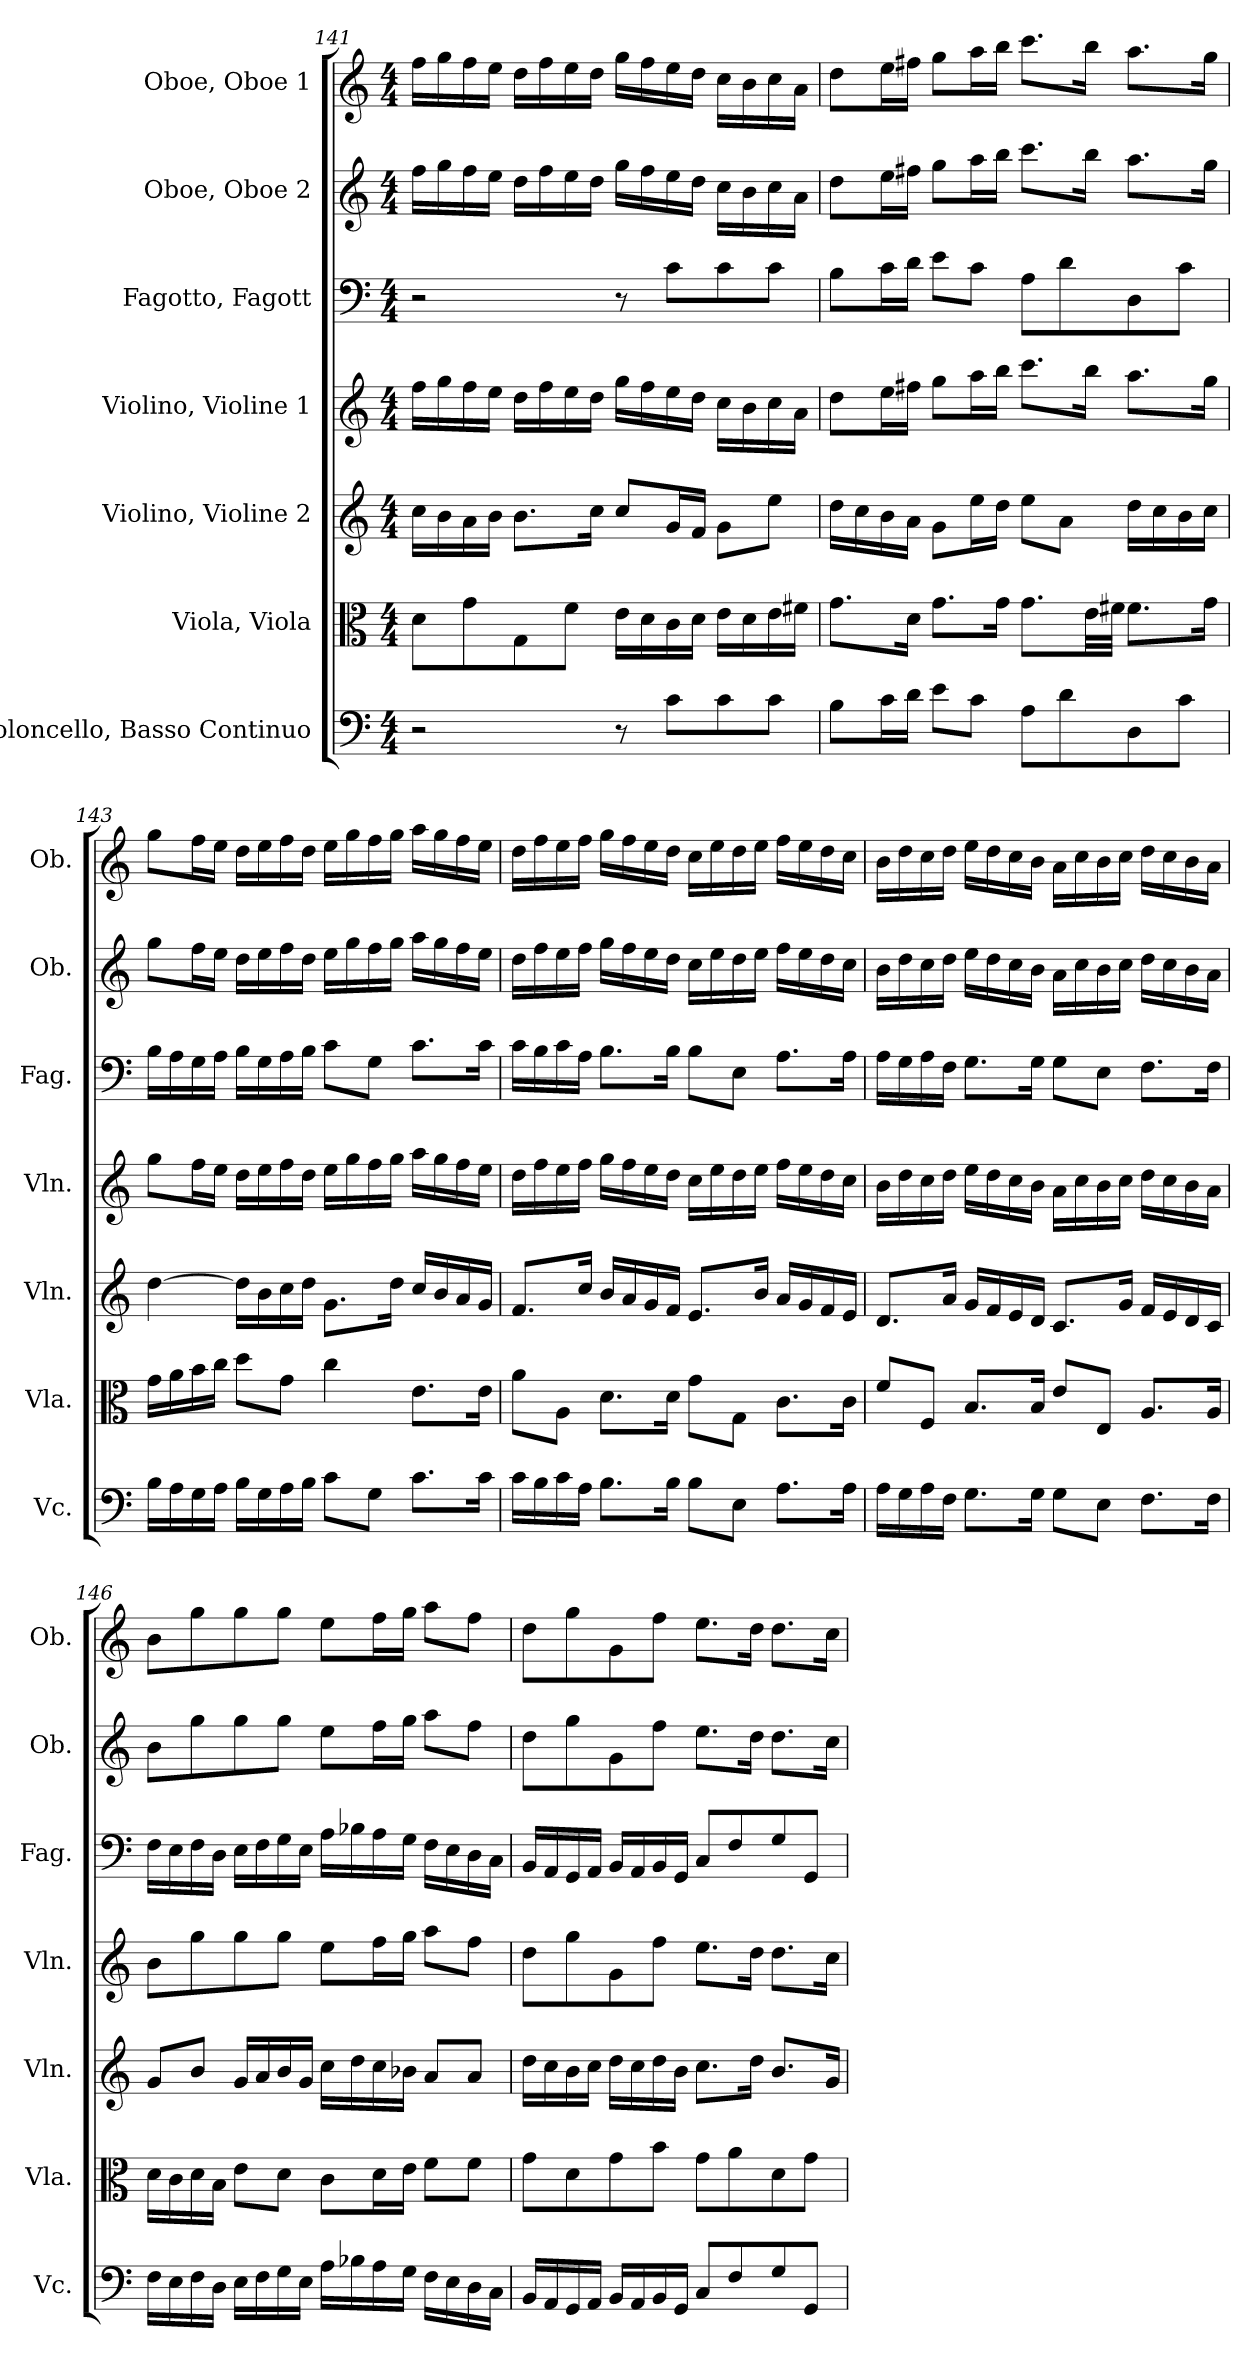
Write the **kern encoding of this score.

**kern	**kern	**kern	**kern	**kern	**kern	**kern
*part7	*part6	*part5	*part4	*part3	*part2	*part1
*staff7	*staff6	*staff5	*staff4	*staff3	*staff2	*staff1
*I"Violoncello, Basso Continuo	*I"Viola, Viola	*I"Violino, Violine 2	*I"Violino, Violine 1	*I"Fagotto, Fagott	*I"Oboe, Oboe 2	*I"Oboe, Oboe 1
*I'Vc.	*I'Vla.	*I'Vln.	*I'Vln.	*I'Fag.	*I'Ob.	*I'Ob.
!!LO:PB:g=z
*clefF4	*clefC3	*clefG2	*clefG2	*clefF4	*clefG2	*clefG2
*k[]	*k[]	*k[]	*k[]	*k[]	*k[]	*k[]
*M4/4	*M4/4	*M4/4	*M4/4	*M4/4	*M4/4	*M4/4
=141	=141	=141	=141	=141	=141	=141
2r	8d\L	16cc\LL	16ff\LL	2r	16ff\LL	16ff\LL
.	.	16b\	16gg\	.	16gg\	16gg\
.	8g\	16a\	16ff\	.	16ff\	16ff\
.	.	16b\JJ	16ee\JJ	.	16ee\JJ	16ee\JJ
.	8G\	8.b\L	16dd\LL	.	16dd\LL	16dd\LL
.	.	.	16ff\	.	16ff\	16ff\
.	8f\J	.	16ee\	.	16ee\	16ee\
.	.	16cc\Jk	16dd\JJ	.	16dd\JJ	16dd\JJ
8r	16e\LL	8cc/L	16gg\LL	8r	16gg\LL	16gg\LL
.	16d\	.	16ff\	.	16ff\	16ff\
8c\L	16c\	16g/L	16ee\	8c\L	16ee\	16ee\
.	16d\JJ	16f/JJ	16dd\JJ	.	16dd\JJ	16dd\JJ
8c\	16e\LL	8g\L	16cc\LL	8c\	16cc\LL	16cc\LL
.	16d\	.	16b\	.	16b\	16b\
8c\J	16e\	8ee\J	16cc\	8c\J	16cc\	16cc\
.	16f#X\JJ	.	16a\JJ	.	16a\JJ	16a\JJ
=142	=142	=142	=142	=142	=142	=142
8B\L	8.g\L	16dd\LL	8dd\L	8B\L	8dd\L	8dd\L
.	.	16cc\	.	.	.	.
16c\L	.	16b\	16ee\L	16c\L	16ee\L	16ee\L
16d\JJ	16d\Jk	16a\JJ	16ff#X\JJ	16d\JJ	16ff#X\JJ	16ff#X\JJ
8e\L	8.g\L	8g\L	8gg\L	8e\L	8gg\L	8gg\L
8c\J	.	16ee\L	16aa\L	8c\J	16aa\L	16aa\L
.	16g\Jk	16dd\JJ	16bb\JJ	.	16bb\JJ	16bb\JJ
8A\L	8.g\L	8ee\L	8.ccc\L	8A\L	8.ccc\L	8.ccc\L
8d\	.	8a\J	.	8d\	.	.
.	32e\LL	.	16bb\Jk	.	16bb\Jk	16bb\Jk
.	32f#X\JJJ	.	.	.	.	.
8D\	8.f#\L	16dd\LL	8.aa\L	8D\	8.aa\L	8.aa\L
.	.	16cc\	.	.	.	.
8c\J	.	16b\	.	8c\J	.	.
.	16g\Jk	16cc\JJ	16gg\Jk	.	16gg\Jk	16gg\Jk
!!LO:PB:g=z
=143	=143	=143	=143	=143	=143	=143
16B\LL	16g\LL	[4dd\	8gg\L	16B\LL	8gg\L	8gg\L
16A\	16a\	.	.	16A\	.	.
16G\	16b\	.	16ff\L	16G\	16ff\L	16ff\L
16A\JJ	16cc\JJ	.	16ee\JJ	16A\JJ	16ee\JJ	16ee\JJ
16B\LL	8dd\L	16dd\LL]	16dd\LL	16B\LL	16dd\LL	16dd\LL
16G\	.	16b\	16ee\	16G\	16ee\	16ee\
16A\	8g\J	16cc\	16ff\	16A\	16ff\	16ff\
16B\JJ	.	16dd\JJ	16dd\JJ	16B\JJ	16dd\JJ	16dd\JJ
8c\L	4cc\	8.g\L	16ee\LL	8c\L	16ee\LL	16ee\LL
.	.	.	16gg\	.	16gg\	16gg\
8G\J	.	.	16ff\	8G\J	16ff\	16ff\
.	.	16dd\Jk	16gg\JJ	.	16gg\JJ	16gg\JJ
8.c\L	8.e\L	16cc/LL	16aa\LL	8.c\L	16aa\LL	16aa\LL
.	.	16b/	16gg\	.	16gg\	16gg\
.	.	16a/	16ff\	.	16ff\	16ff\
16c\Jk	16e\Jk	16g/JJ	16ee\JJ	16c\Jk	16ee\JJ	16ee\JJ
=144	=144	=144	=144	=144	=144	=144
16c\LL	8a\L	8.f/L	16dd\LL	16c\LL	16dd\LL	16dd\LL
16B\	.	.	16ff\	16B\	16ff\	16ff\
16c\	8A\J	.	16ee\	16c\	16ee\	16ee\
16A\JJ	.	16cc/Jk	16ff\JJ	16A\JJ	16ff\JJ	16ff\JJ
8.B\L	8.d\L	16b/LL	16gg\LL	8.B\L	16gg\LL	16gg\LL
.	.	16a/	16ff\	.	16ff\	16ff\
.	.	16g/	16ee\	.	16ee\	16ee\
16B\Jk	16d\Jk	16f/JJ	16dd\JJ	16B\Jk	16dd\JJ	16dd\JJ
8B\L	8g\L	8.e/L	16cc\LL	8B\L	16cc\LL	16cc\LL
.	.	.	16ee\	.	16ee\	16ee\
8E\J	8G\J	.	16dd\	8E\J	16dd\	16dd\
.	.	16b/Jk	16ee\JJ	.	16ee\JJ	16ee\JJ
8.A\L	8.c\L	16a/LL	16ff\LL	8.A\L	16ff\LL	16ff\LL
.	.	16g/	16ee\	.	16ee\	16ee\
.	.	16f/	16dd\	.	16dd\	16dd\
16A\Jk	16c\Jk	16e/JJ	16cc\JJ	16A\Jk	16cc\JJ	16cc\JJ
!!LO:PB:g=z
=145	=145	=145	=145	=145	=145	=145
16A\LL	8f/L	8.d/L	16b\LL	16A\LL	16b\LL	16b\LL
16G\	.	.	16dd\	16G\	16dd\	16dd\
16A\	8F/J	.	16cc\	16A\	16cc\	16cc\
16F\JJ	.	16a/Jk	16dd\JJ	16F\JJ	16dd\JJ	16dd\JJ
8.G\L	8.B/L	16g/LL	16ee\LL	8.G\L	16ee\LL	16ee\LL
.	.	16f/	16dd\	.	16dd\	16dd\
.	.	16e/	16cc\	.	16cc\	16cc\
16G\Jk	16B/Jk	16d/JJ	16b\JJ	16G\Jk	16b\JJ	16b\JJ
8G\L	8e/L	8.c/L	16a\LL	8G\L	16a\LL	16a\LL
.	.	.	16cc\	.	16cc\	16cc\
8E\J	8E/J	.	16b\	8E\J	16b\	16b\
.	.	16g/Jk	16cc\JJ	.	16cc\JJ	16cc\JJ
8.F\L	8.A/L	16f/LL	16dd\LL	8.F\L	16dd\LL	16dd\LL
.	.	16e/	16cc\	.	16cc\	16cc\
.	.	16d/	16b\	.	16b\	16b\
16F\Jk	16A/Jk	16c/JJ	16a\JJ	16F\Jk	16a\JJ	16a\JJ
=146	=146	=146	=146	=146	=146	=146
16F\LL	16d\LL	8g/L	8b\L	16F\LL	8b\L	8b\L
16E\	16c\	.	.	16E\	.	.
16F\	16d\	8b/J	8gg\	16F\	8gg\	8gg\
16D\JJ	16B\JJ	.	.	16D\JJ	.	.
16E\LL	8e\L	16g/LL	8gg\	16E\LL	8gg\	8gg\
16F\	.	16a/	.	16F\	.	.
16G\	8d\J	16b/	8gg\J	16G\	8gg\J	8gg\J
16E\JJ	.	16g/JJ	.	16E\JJ	.	.
16A\LL	8c\L	16cc\LL	8ee\L	16A\LL	8ee\L	8ee\L
16B-X\	.	16dd\	.	16B-X\	.	.
16A\	16d\L	16cc\	16ff\L	16A\	16ff\L	16ff\L
16G\JJ	16e\JJ	16b-X\JJ	16gg\JJ	16G\JJ	16gg\JJ	16gg\JJ
16F\LL	8f\L	8a/L	8aa\L	16F\LL	8aa\L	8aa\L
16E\	.	.	.	16E\	.	.
16D\	8f\J	8a/J	8ff\J	16D\	8ff\J	8ff\J
16C\JJ	.	.	.	16C\JJ	.	.
=147	=147	=147	=147	=147	=147	=147
16BB/LL	8g\L	16dd\LL	8dd\L	16BB/LL	8dd\L	8dd\L
16AA/	.	16cc\	.	16AA/	.	.
16GG/	8d\	16b\	8gg\	16GG/	8gg\	8gg\
16AA/JJ	.	16cc\JJ	.	16AA/JJ	.	.
16BB/LL	8g\	16dd\LL	8g\	16BB/LL	8g\	8g\
16AA/	.	16cc\	.	16AA/	.	.
16BB/	8b\J	16dd\	8ff\J	16BB/	8ff\J	8ff\J
16GG/JJ	.	16b\JJ	.	16GG/JJ	.	.
8C/L	8g\L	8.cc\L	8.ee\L	8C/L	8.ee\L	8.ee\L
8F/	8a\	.	.	8F/	.	.
.	.	16dd\Jk	16dd\Jk	.	16dd\Jk	16dd\Jk
8G/	8d\	8.b/L	8.dd\L	8G/	8.dd\L	8.dd\L
8GG/J	8g\J	.	.	8GG/J	.	.
.	.	16g/Jk	16cc\Jk	.	16cc\Jk	16cc\Jk
=	=	=	=	=	=	=
*-	*-	*-	*-	*-	*-	*-
